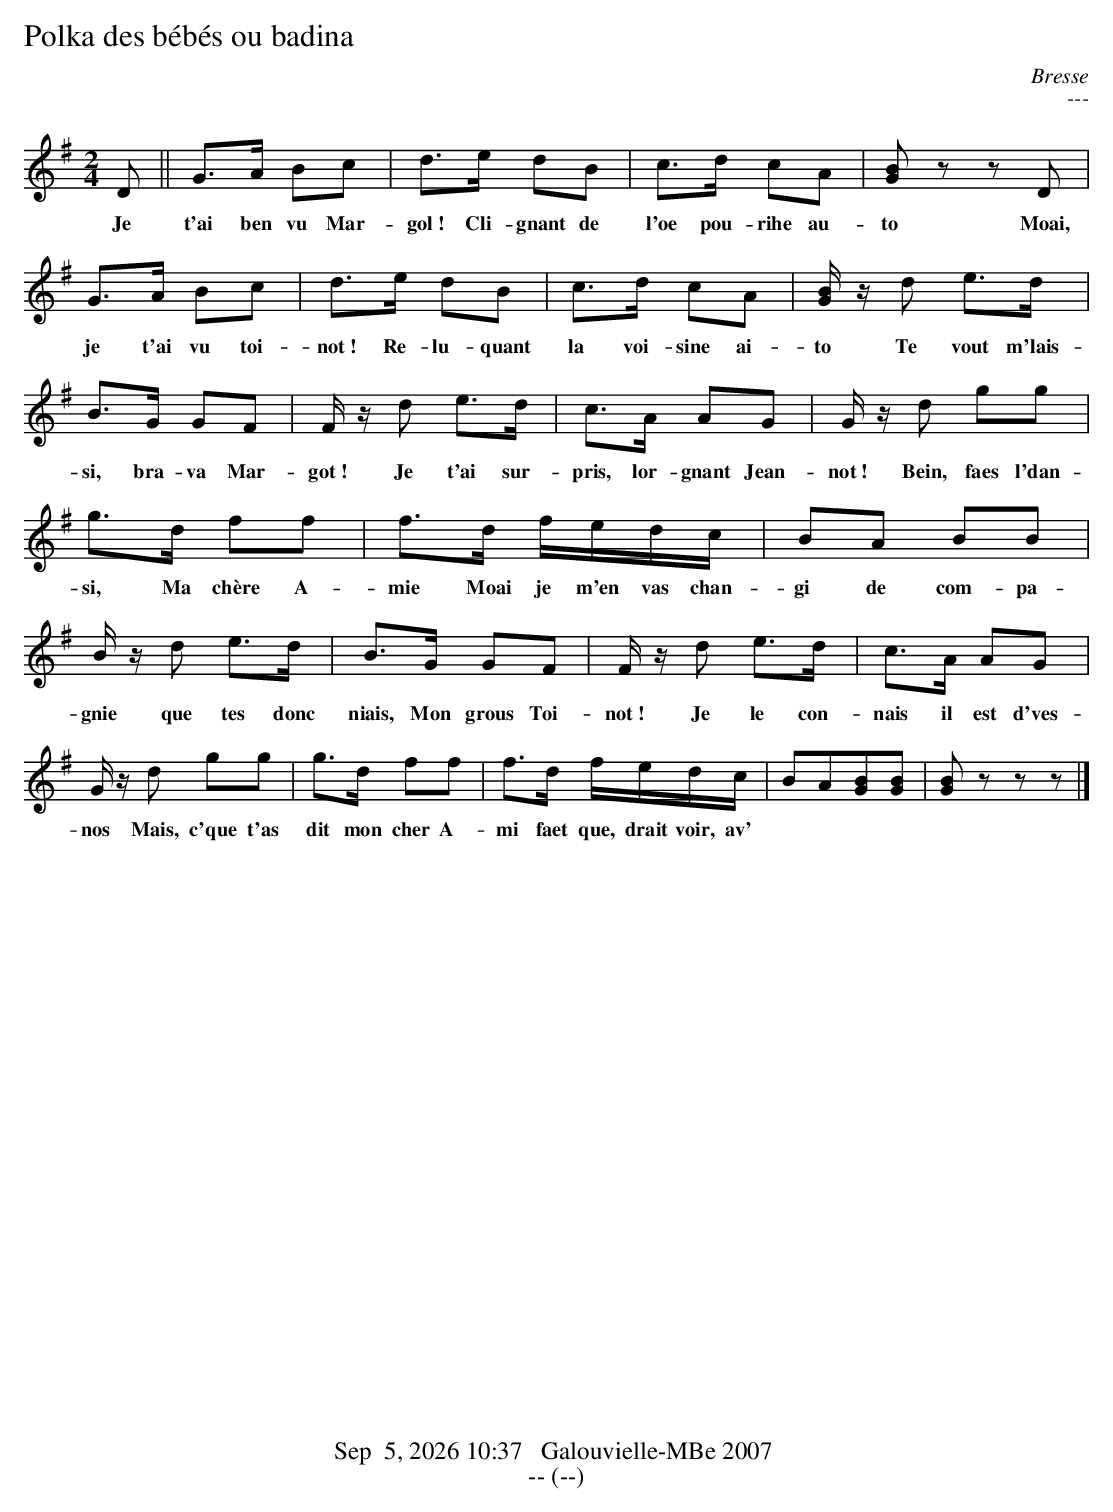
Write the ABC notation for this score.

X:1
T:Polka des bébés ou badina
C:Bresse
M:2/4
L:1/16
K:G
D2||G3A B2c2|d3e d2B2|c3d c2A2|[G2B2] z2z2D2|G3A B2c2|d3e d2B2|c3d c2A2|[GB] zd2 e3d|B3G G2F2|F zd2 e3d|c3A A2G2|G zd2 g2g2|g3d f2f2|f3d fedc|B2A2 B2B2|B zd2 e3d|B3G G2F2|F zd2 e3d|c3A A2G2|G zd2 g2g2|g3d f2f2|f3d fedc|B2A2[G2B2][G2B2] |[G2B2] z2z2z2|]
w:Je t'ai ben vu Mar-gol~! Cli-gnant de l'oe pou-rihe au-to Moai, je t'ai vu toi-not~! Re-lu-quant la voi-sine ai-to Te vout m'lais-si, bra-va Mar-got~! Je t'ai sur-pris, lor-gnant Jean-not~! Bein, faes l'dan-si, Ma chère A-mie Moai je m'en vas chan-gi de com-pa-gnie que tes donc niais, Mon grous Toi-not~! Je le con-nais il est d'ves-nos Mais, c'que t'as dit mon cher A-mi faet que, drait voir, av'
